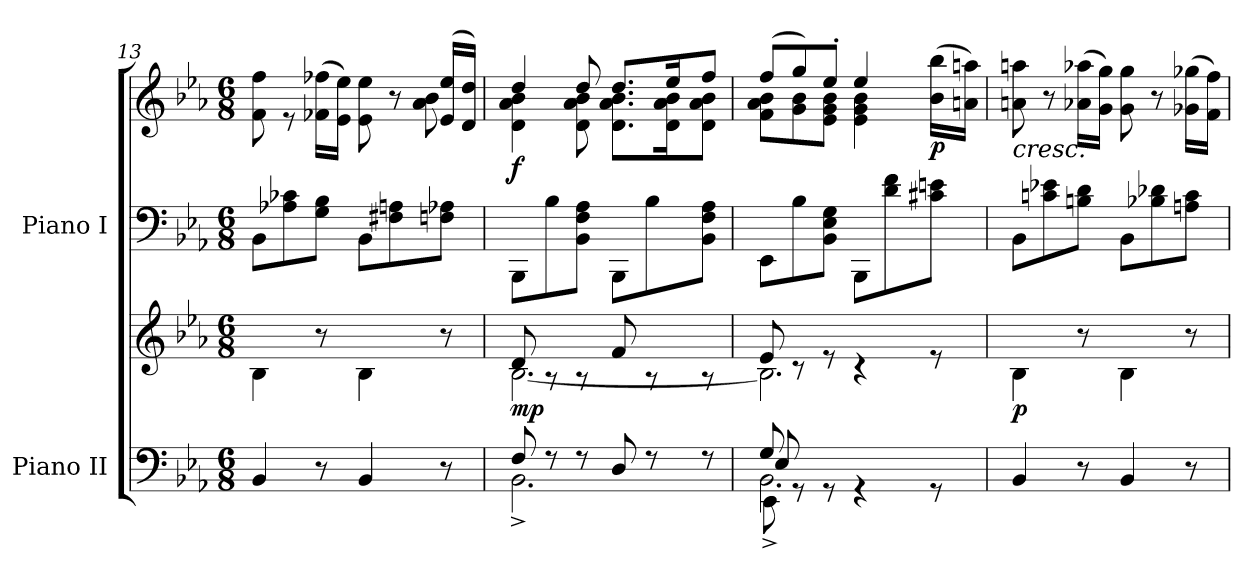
**kern	**kern	**dynam	**kern	**kern	**dynam
*part2	*part2	*part2	*part1	*part1	*part1
*staff4	*staff3	*staff3/4	*staff2	*staff1	*staff1/2
*I"Piano II	*	*	*I"Piano I	*	*
*I'Pno. II	*	*	*I'Pno. I	*	*
*clefF4	*clefG2	*	*clefF4	*clefG2	*
*k[b-e-a-]	*k[b-e-a-]	*	*k[b-e-a-]	*k[b-e-a-]	*
*M6/8	*M6/8	*	*M6/8	*M6/8	*
=13	=13	=13	=13	=13	=13
*	*	*	*	*^	*
4BB-/	4B-\	.	8BB-\L	8f\ 8ff\	2rAyy	.
.	.	.	8A-X\ 8c-X\	8re	.	.
8r	8r	.	8G\ 8B-\J	(>16f-X\ 16ff-X\LL	.	.
.	.	.	.	16e-\ 16ee-\JJ)	.	.
4BB-/	4B-\	.	8BB-\L	8e-\ 8ee-\	.	.
.	.	.	8F#X\ 8An\	8r	8ryy	.
8r	8r	.	8Fn\ 8A-X\J	(>16e-/ 16ee-/LL	8a-\ 8b-\	.
.	.	.	.	16d/ 16dd/JJ)	.	.
!!LO:LB:g=z	!!
=14	=14	=14	=14	=14	=14	=14
*^	*^	*	*	*	*	*
!	!	!	!	!LO:DY:b	!	!	!	!LO:DY:b
8F/	2.BB-^\	8d/	[2.B-\	mp	8BBB-\L	4dd/	4d\ 4a-\ 4b-\	f
8r	.	8rA	.	.	8B-\	.	.	.
8r	.	8rA	.	.	8BB-\ 8F\ 8A-\J	8dd/	8d\ 8a-\ 8b-\	.
8D/	.	8f/	.	.	8BBB-\L	8.dd/L	8.d\ 8.a-\ 8.b-\L	.
8r	.	8rA	.	.	8B-\	.	.	.
.	.	.	.	.	.	16ee-/K	16d\ 16a-\ 16b-\K	.
8r	.	8rA	.	.	8BB-\ 8F\ 8A-\J	8ff/J	8d\ 8a-\ 8b-\J	.
=15	=15	=15	=15	=15	=15	=15	=15	=15
*^	*^	*	*	*	*	*	*	*
8G/	2.BB-\	8E-/	8EE-^\	8e-/	2.B-\]	.	8EE-\L	(>8ff/L	8f\ 8a-\ 8b-\L	.
8rGG	.	8rDDDyy	8ryy	8rc	.	.	8B-\	8gg/)	8g\ 8b-\	.
8rGG	.	2rCCyy	2rGGyy	8re	.	.	8BB-\ 8E-\ 8G\J	8ee-'/J	8e-\ 8g\ 8b-\J	.
4rGG	.	.	.	4rc	.	.	8BBB-\L	4ee-/	4e-\ 4g\ 4b-\	.
.	.	.	.	.	.	.	8d\ 8f\	.	.	.
!	!	!	!	!	!	!	!	!	!	!LO:DY:b
8rGG	.	.	.	8re	.	.	8c#X\ 8en\J	(>16b-\ 16bb-\LL	8rcyy	p
.	.	.	.	.	.	.	.	16an\ 16aan\JJ)	.	.
*v	*v	*v	*v	*	*	*	*	*v	*v	*
*	*v	*v	*	*	*	*
=16	=16	=16	=16	=16	=16
!	!	!	!	!LO:TX:b:i:t=cresc.	!
!	!	!LO:DY:b	!	!	!
4BB-/	4B-\	p	8BB-\L	8an\ 8aan\	.
.	.	.	8cn\ 8e-X\	8r	.
8r	8r	.	8Bn\ 8d\J	(>16a-X\ 16aa-X\LL	.
.	.	.	.	16g\ 16gg\JJ)	.
4BB-/	4B-\	.	8BB-\L	8g\ 8gg\	.
.	.	.	8B-X\ 8d-X\	8r	.
8r	8r	.	8An\ 8c\J	(>16g-X\ 16gg-X\LL	.
.	.	.	.	16f\ 16ff\JJ)	.
=	=	=	=	=	=
*-	*-	*-	*-	*-	*-
